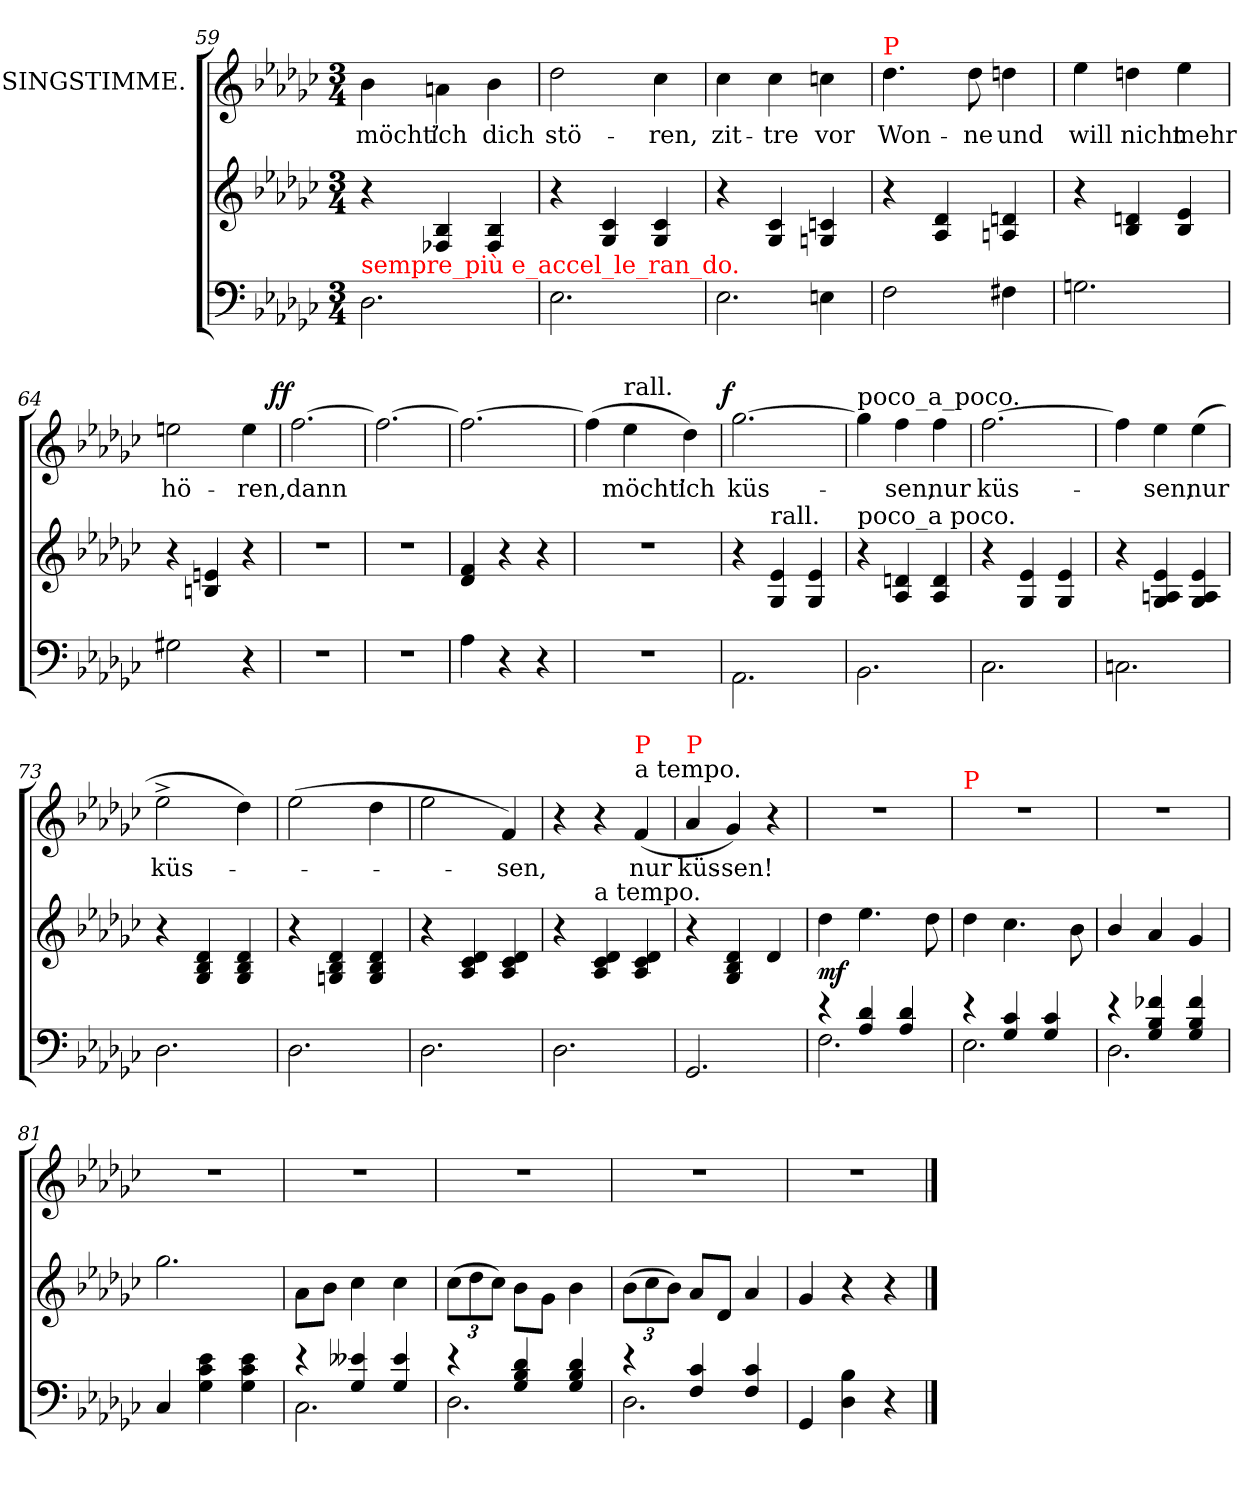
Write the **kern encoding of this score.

**kern	**kern	**dynam	**kern	**text	**dynam
*part2	*part2	*part2	*part1	*part1	*part1
*staff3	*staff2	*staff2/3	*staff1	*staff1	*staff1
*	*	*	*I"SINGSTIMME.	*	*
*clefF4	*clefG2	*	*clefG2	*	*
*k[b-e-a-d-g-c-]	*k[b-e-a-d-g-c-]	*	*k[b-e-a-d-g-c-]	*	*
*e-:	*e-:	*	*e-:	*	*
*M3/4	*M3/4	*	*M3/4	*	*
=59	=59	=59	=59	=59	=59
!LO:TX:a:color=red:t=sempre_più e_accel_le_ran_do.	!	!	!	!	!
2.D-	4r	.	4b-	möcht’	.
.	4B-/ 4F-X/	.	4an\	ich	.
.	4B-/ 4F-/	.	4b-	dich	.
=60	=60	=60	=60	=60	=60
2.E-	4r	.	2dd-	stö-	.
.	4c-/ 4G-/	.	.	.	.
.	4c-/ 4G-/	.	4cc-	-ren,	.
=61	=61	=61	=61	=61	=61
!LO:N:vis=2.	!	!	!	!	!
2E-	4r	.	4cc-	zit-	.
.	4c-/ 4G-/	.	4cc-	-tre	.
4En\	4cn/ 4Gn/	.	4ccn	vor	.
=62	=62	=62	=62	=62	=62
!	!	!	!LO:TX:a:color=red:t=P	!	!
2F	4r	.	4.dd-	Won-	.
.	4d- 4A-	.	.	.	.
.	.	.	8dd-	-ne	.
4F#X	4dn 4An	.	4ddn	und	.
=63	=63	=63	=63	=63	=63
2.Gn	4r	.	4ee-	will	.
.	4dn 4B-	.	4ddn	nicht	.
.	4e- 4B-	.	4ee-	mehr	.
=64	=64	=64	=64	=64	=64
2G#X	4r	.	2een	hö-	.
.	4en 4Bn	.	.	.	.
4r	4r	.	4ee	-ren,	.
=65	=65	=65	=65	=65	=65
!	!	!	!	!	!LO:DY:a:rj
2.rF	2.rdd	.	[2.ff	-dann	ff
=66	=66	=66	=66	=66	=66
2.rF	2.rdd	.	2.ff_	.	.
=67	=67	=67	=67	=67	=67
4A-	4f 4d-	.	2.ff_	.	.
4r	4r	.	.	.	.
4r	4r	.	.	.	.
=68	=68	=68	=68	=68	=68
2.rF	2.rdd	.	(>4ff]	.	.
!	!	!	!LO:TX:a:t=rall.	!	!
.	.	.	4ee-	möcht’	.
.	.	.	4dd-)	ich	.
=69	=69	=69	=69	=69	=69
!	!	!	!	!	!LO:DY:a:rj
2.AA-\	4r	.	[2.gg-	küs-	f
!	!LO:TX:a:t=rall.	!	!	!	!
.	4e-/ 4G-/	.	.	.	.
.	4e-/ 4G-/	.	.	.	.
=70	=70	=70	=70	=70	=70
!	!	!	!LO:TX:a:t=poco_a_poco.	!	!
!	!LO:TX:a:t=poco_a poco.	!	!	!	!
2.BB-\	4r	.	4gg-]	.	.
.	4dn/ 4A-/	.	4ff	sen,	.
.	4d/ 4A-/	.	4ff	nur	.
=71	=71	=71	=71	=71	=71
2.C-\	4r	.	[2.ff	küs-	.
.	4e-/ 4G-/	.	.	.	.
.	4e-/ 4G-/	.	.	.	.
=72	=72	=72	=72	=72	=72
2.Cn\	4r	.	4ff]	.	.
.	4e-/ 4An/ 4G-/	.	4ee-	sen,	.
.	4e-/ 4A/ 4G-/	.	(>4ee-	nur	.
=73	=73	=73	=73	=73	=73
2.D-	4r	.	2ee-^	küs-	.
.	4d-/ 4B-/ 4G-/	.	.	.	.
.	4d-/ 4B-/ 4G-/	.	4dd-)	.	.
=74	=74	=74	=74	=74	=74
2.D-	4r	.	(>2ee-	.	.
.	4d-/ 4B-/ 4Gn/	.	.	.	.
.	4d-/ 4B-/ 4G/	.	4dd-	.	.
=75	=75	=75	=75	=75	=75
2.D-	4r	.	2ee-	.	.
.	4d- 4c- 4A-	.	.	.	.
.	4d- 4c- 4A-	.	4f)	-sen,	.
=76	=76	=76	=76	=76	=76
2.D-	4r	.	4r	.	.
!	!LO:TX:a:t=a tempo.	!	!	!	!
.	4d- 4c- 4A-	.	4r	.	.
!	!	!	!LO:TX:a:t=a tempo.	!	!
!	!	!	!LO:TX:a:color=red:t=P	!	!
.	4d- 4c- 4A-	.	(<4f	nur	.
=77	=77	=77	=77	=77	=77
!	!	!	!LO:TX:a:color=red:t=P	!	!
2.GG-	4r	.	4a-	küs-	.
.	4d- 4B- 4G-	.	4g-)	-sen!	.
.	4d-	.	4r	.	.
=78	=78	=78	=78	=78	=78
*^	*	*	*	*	*
4re	2.F	4dd-	mf	2.rdd	.	.
4d- 4A-	.	4.ee-	.	.	.	.
4d- 4A-	.	.	.	.	.	.
.	.	8dd-	.	.	.	.
=79	=79	=79	=79	=79	=79	=79
!	!	!	!	!LO:TX:a:color=red:t=P	!	!
4re	2.E-	4dd-	.	2.rdd	.	.
4c- 4G-	.	4.cc-	.	.	.	.
4c- 4G-	.	.	.	.	.	.
.	.	8b-	.	.	.	.
=80	=80	=80	=80	=80	=80	=80
4re	2.D-	4b-/	.	2.rdd	.	.
4f-X 4B- 4G-	.	4a-	.	.	.	.
4f- 4B- 4G-	.	4g-	.	.	.	.
*v	*v	*	*	*	*	*
=81	=81	=81	=81	=81	=81
4C-	2.gg-	.	2.rdd	.	.
4e- 4c- 4G-	.	.	.	.	.
4e- 4c- 4G-	.	.	.	.	.
=82	=82	=82	=82	=82	=82
*^	*	*	*	*	*
4re	2.C-	8a-\L	.	2.rdd	.	.
.	.	8b-\J	.	.	.	.
4e--X 4G-	.	4cc-	.	.	.	.
4e-- 4G-	.	4cc-	.	.	.	.
=83	=83	=83	=83	=83	=83	=83
*	*	*Xbrackettup	*	*	*	*
4re	2.D-	(>12cc-L	.	2.rdd	.	.
.	.	12dd-	.	.	.	.
.	.	12cc-J)	.	.	.	.
4d- 4B- 4G-	.	8b-\L	.	.	.	.
.	.	8g-\J	.	.	.	.
4d- 4B- 4G-	.	4b-	.	.	.	.
=84	=84	=84	=84	=84	=84	=84
4re	2.D-	(>12b-L	.	2.rdd	.	.
.	.	12cc-	.	.	.	.
.	.	12b-J)	.	.	.	.
4c- 4F	.	8a-L	.	.	.	.
.	.	8d-J	.	.	.	.
4c- 4F	.	4a-	.	.	.	.
*v	*v	*	*	*	*	*
=85	=85	=85	=85	=85	=85
4GG-	4g-	.	2.rdd	.	.
4B- 4D-	4r	.	.	.	.
4r	4r	.	.	.	.
==	==	==	==	==	==
*-	*-	*-	*-	*-	*-
